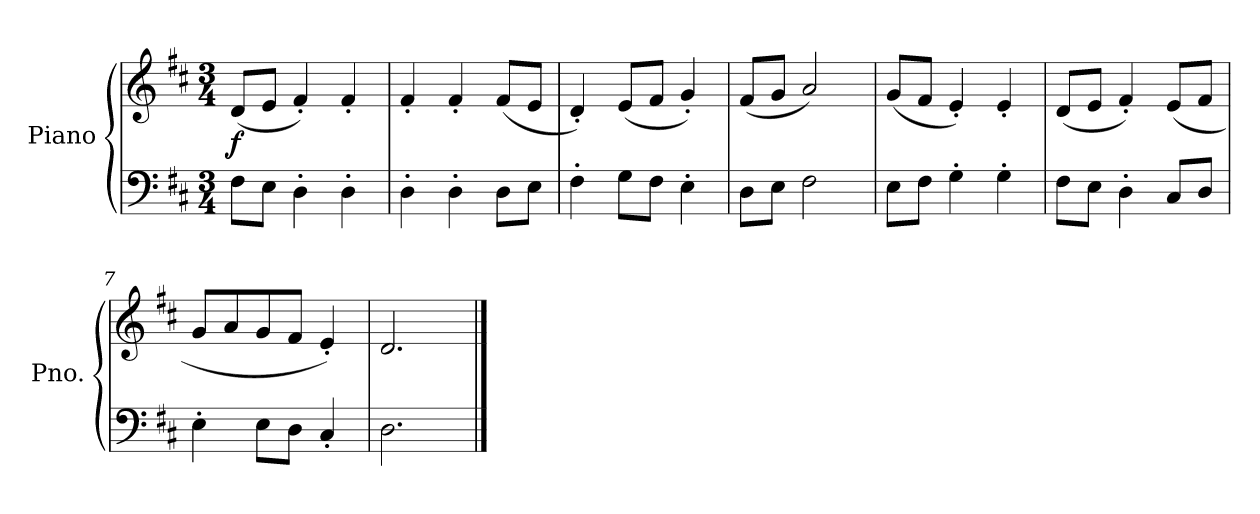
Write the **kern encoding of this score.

**kern	**kern	**dynam
*part1	*part1	*part1
*staff2	*staff1	*staff1/2
*I"Piano	*	*
*I'Pno.	*	*
*clefF4	*clefG2	*
*k[f#c#]	*k[f#c#]	*
*M3/4	*M3/4	*
*MM96	*MM96	*
=1	=1	=1
!	!	!LO:DY:b
8F#\L	(<8d/L	f
8E\J	8e/J	.
4D'\	4f#'/)	.
4D'\	4f#'/	.
=2	=2	=2
4D'\	4f#'/	.
4D'\	4f#'/	.
8D\L	(<8f#/L	.
8E\J	8e/J	.
=3	=3	=3
4F#'\	4d'/)	.
8G\L	(<8e/L	.
8F#\J	8f#/J	.
4E'\	4g'/)	.
=4	=4	=4
8D\L	(<8f#/L	.
8E\J	8g/J	.
2F#\	2a/)	.
=5	=5	=5
8E\L	(<8g/L	.
8F#\J	8f#/J	.
4G'\	4e'/)	.
4G'\	4e'/	.
=6	=6	=6
8F#\L	(<8d/L	.
8E\J	8e/J	.
4D'\	4f#'/)	.
8C#/L	(<8e/L	.
8D/J	8f#/J	.
=7	=7	=7
4E'\	8g/L	.
.	8a/	.
8E\L	8g/	.
8D\J	8f#/J	.
4C#'/	4e'/)	.
=8	=8	=8
2.D\	2.d/	.
==	==	==
*-	*-	*-
